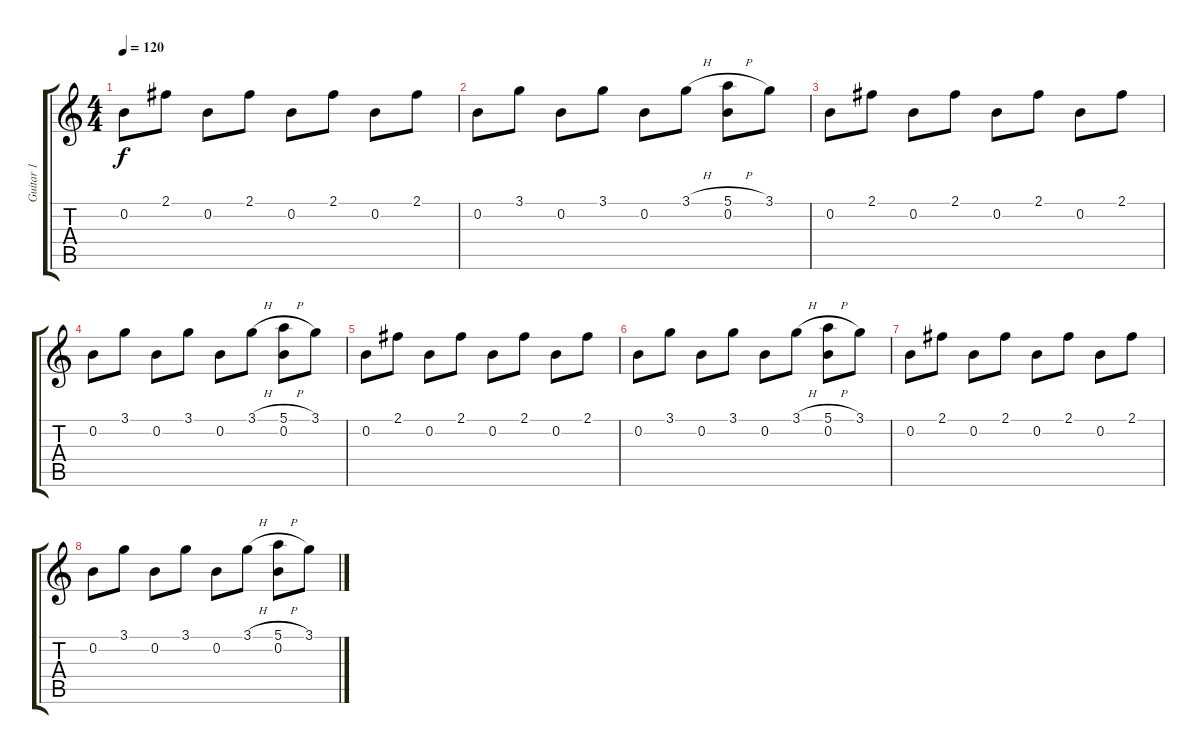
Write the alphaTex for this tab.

\track ("Guitar 1" "Guitar 1") {instrument acousticguitarnylon}
\staff {score tabs}
\tuning (E4 B3 G3 D3 A2 E2) {hide}
\ts (4 4)
\tempo 120
\clef g2
\ks c
0.2.8{dy f} 2.1.8 0.2.8 2.1.8 0.2.8 2.1.8 0.2.8 2.1.8 |
0.2.8 3.1.8 0.2.8 3.1.8 0.2.8 3.1{h}.8 (5.1{h} 0.2).8 3.1.8 |
0.2.8 2.1.8 0.2.8 2.1.8 0.2.8 2.1.8 0.2.8 2.1.8 |
0.2.8 3.1.8 0.2.8 3.1.8 0.2.8 3.1{h}.8 (5.1{h} 0.2).8 3.1.8 |
0.2.8 2.1.8 0.2.8 2.1.8 0.2.8 2.1.8 0.2.8 2.1.8 |
0.2.8 3.1.8 0.2.8 3.1.8 0.2.8 3.1{h}.8 (5.1{h} 0.2).8 3.1.8 |
0.2.8 2.1.8 0.2.8 2.1.8 0.2.8 2.1.8 0.2.8 2.1.8 |
0.2.8 3.1.8 0.2.8 3.1.8 0.2.8 3.1{h}.8 (5.1{h} 0.2).8 3.1.8
